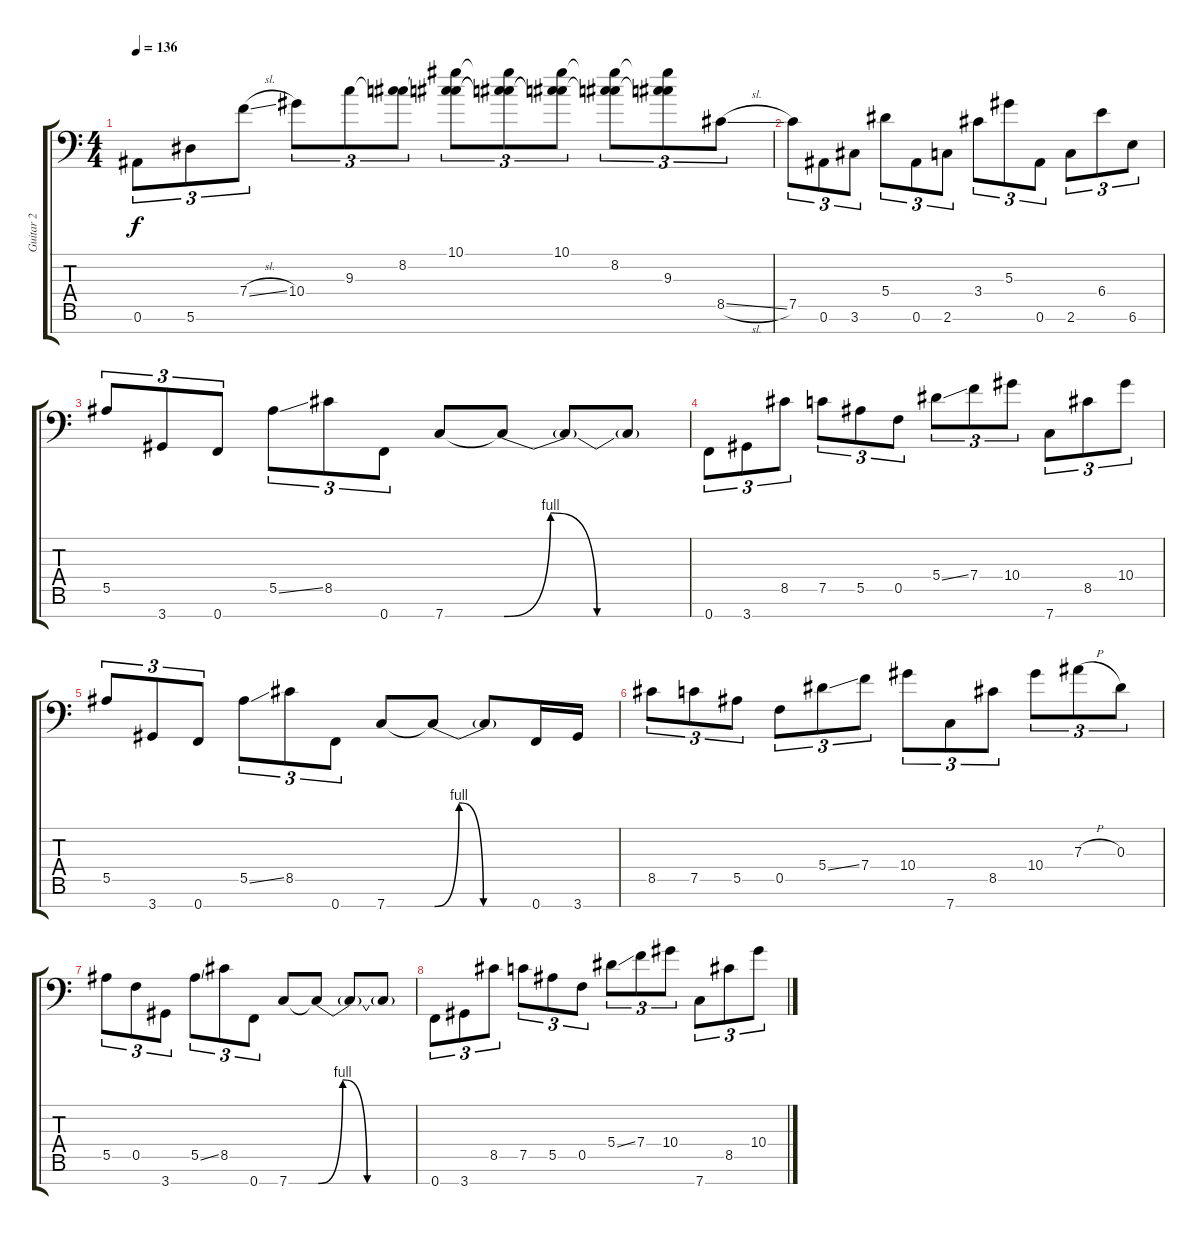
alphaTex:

\track ("Guitar 2" "Guitar 2") {instrument distortionguitar}
\staff {score tabs}
\tuning (Bb3 F3 Eb3 Bb2 F2 Bb1 F1) {hide}
\ts (4 4)
\tempo 136
\clef f4
\ks c
0.6.8{tu (3 2) dy f} 5.6.8{tu (3 2)} 7.4{sl}.8{tu (3 2)} 10.4.8{tu (3 2)} 9.3.8{tu (3 2)} (8.2 9.3{t}).8{tu (3 2)} (10.1 8.2{t} 9.3{t}).8{tu (3 2)} (10.1{t} 8.2{t} 9.3{t}).8{tu (3 2)} (10.1 8.2{t} 9.3{t}).8{tu (3 2)} (10.1{t} 8.2 9.3{t}).8{tu (3 2)} (10.1{t} 8.2{t} 9.3).8{tu (3 2)} 8.5{sl}.8{tu (3 2)} |
7.5.8{tu (3 2)} 0.6.8{tu (3 2)} 3.6.8{tu (3 2)} 5.4.8{tu (3 2)} 0.6.8{tu (3 2)} 2.6.8{tu (3 2)} 3.4.8{tu (3 2)} 5.3.8{tu (3 2)} 0.6.8{tu (3 2)} 2.6.8{tu (3 2)} 6.4.8{tu (3 2)} 6.6.8{tu (3 2)} |
5.5.8{tu (3 2)} 3.7.8{tu (3 2)} 0.7.8{tu (3 2)} 5.5{ss}.8{tu (3 2)} 8.5.8{tu (3 2)} 0.7.8{tu (3 2)} 7.7.8 7.7{be (custom 0 0 15 4 30 0 45 0 60 0) t}.8 7.7{t}.8 7.7{t}.8 |
0.7.8{tu (3 2)} 3.7.8{tu (3 2)} 8.5.8{tu (3 2)} 7.5.8{tu (3 2)} 5.5.8{tu (3 2)} 0.5.8{tu (3 2)} 5.4{ss}.8{tu (3 2)} 7.4.8{tu (3 2)} 10.4.8{tu (3 2)} 7.7.8{tu (3 2)} 8.5.8{tu (3 2)} 10.4.8{tu (3 2)} |
5.5.8{tu (3 2)} 3.7.8{tu (3 2)} 0.7.8{tu (3 2)} 5.5{ss}.8{tu (3 2)} 8.5.8{tu (3 2)} 0.7.8{tu (3 2)} 7.7.8 7.7{be (custom 0 0 15 4 30 0 45 0 60 0) t}.8 7.7{t}.8 0.7.16 3.7.16 |
8.5.8{tu (3 2)} 7.5.8{tu (3 2)} 5.5.8{tu (3 2)} 0.5.8{tu (3 2)} 5.4{ss}.8{tu (3 2)} 7.4.8{tu (3 2)} 10.4.8{tu (3 2)} 7.7.8{tu (3 2)} 8.5.8{tu (3 2)} 10.4.8{tu (3 2)} 7.3{h}.8{tu (3 2)} 0.3.8{tu (3 2)} |
5.5.8{tu (3 2)} 0.5.8{tu (3 2)} 3.7.8{tu (3 2)} 5.5{ss}.8{tu (3 2)} 8.5.8{tu (3 2)} 0.7.8{tu (3 2)} 7.7.8 7.7{be (custom 0 0 15 4 30 0 45 0 60 0) t}.8 7.7{t}.8 7.7{t}.8 |
0.7.8{tu (3 2)} 3.7.8{tu (3 2)} 8.5.8{tu (3 2)} 7.5.8{tu (3 2)} 5.5.8{tu (3 2)} 0.5.8{tu (3 2)} 5.4{ss}.8{tu (3 2)} 7.4.8{tu (3 2)} 10.4.8{tu (3 2)} 7.7.8{tu (3 2)} 8.5.8{tu (3 2)} 10.4.8{tu (3 2)}
